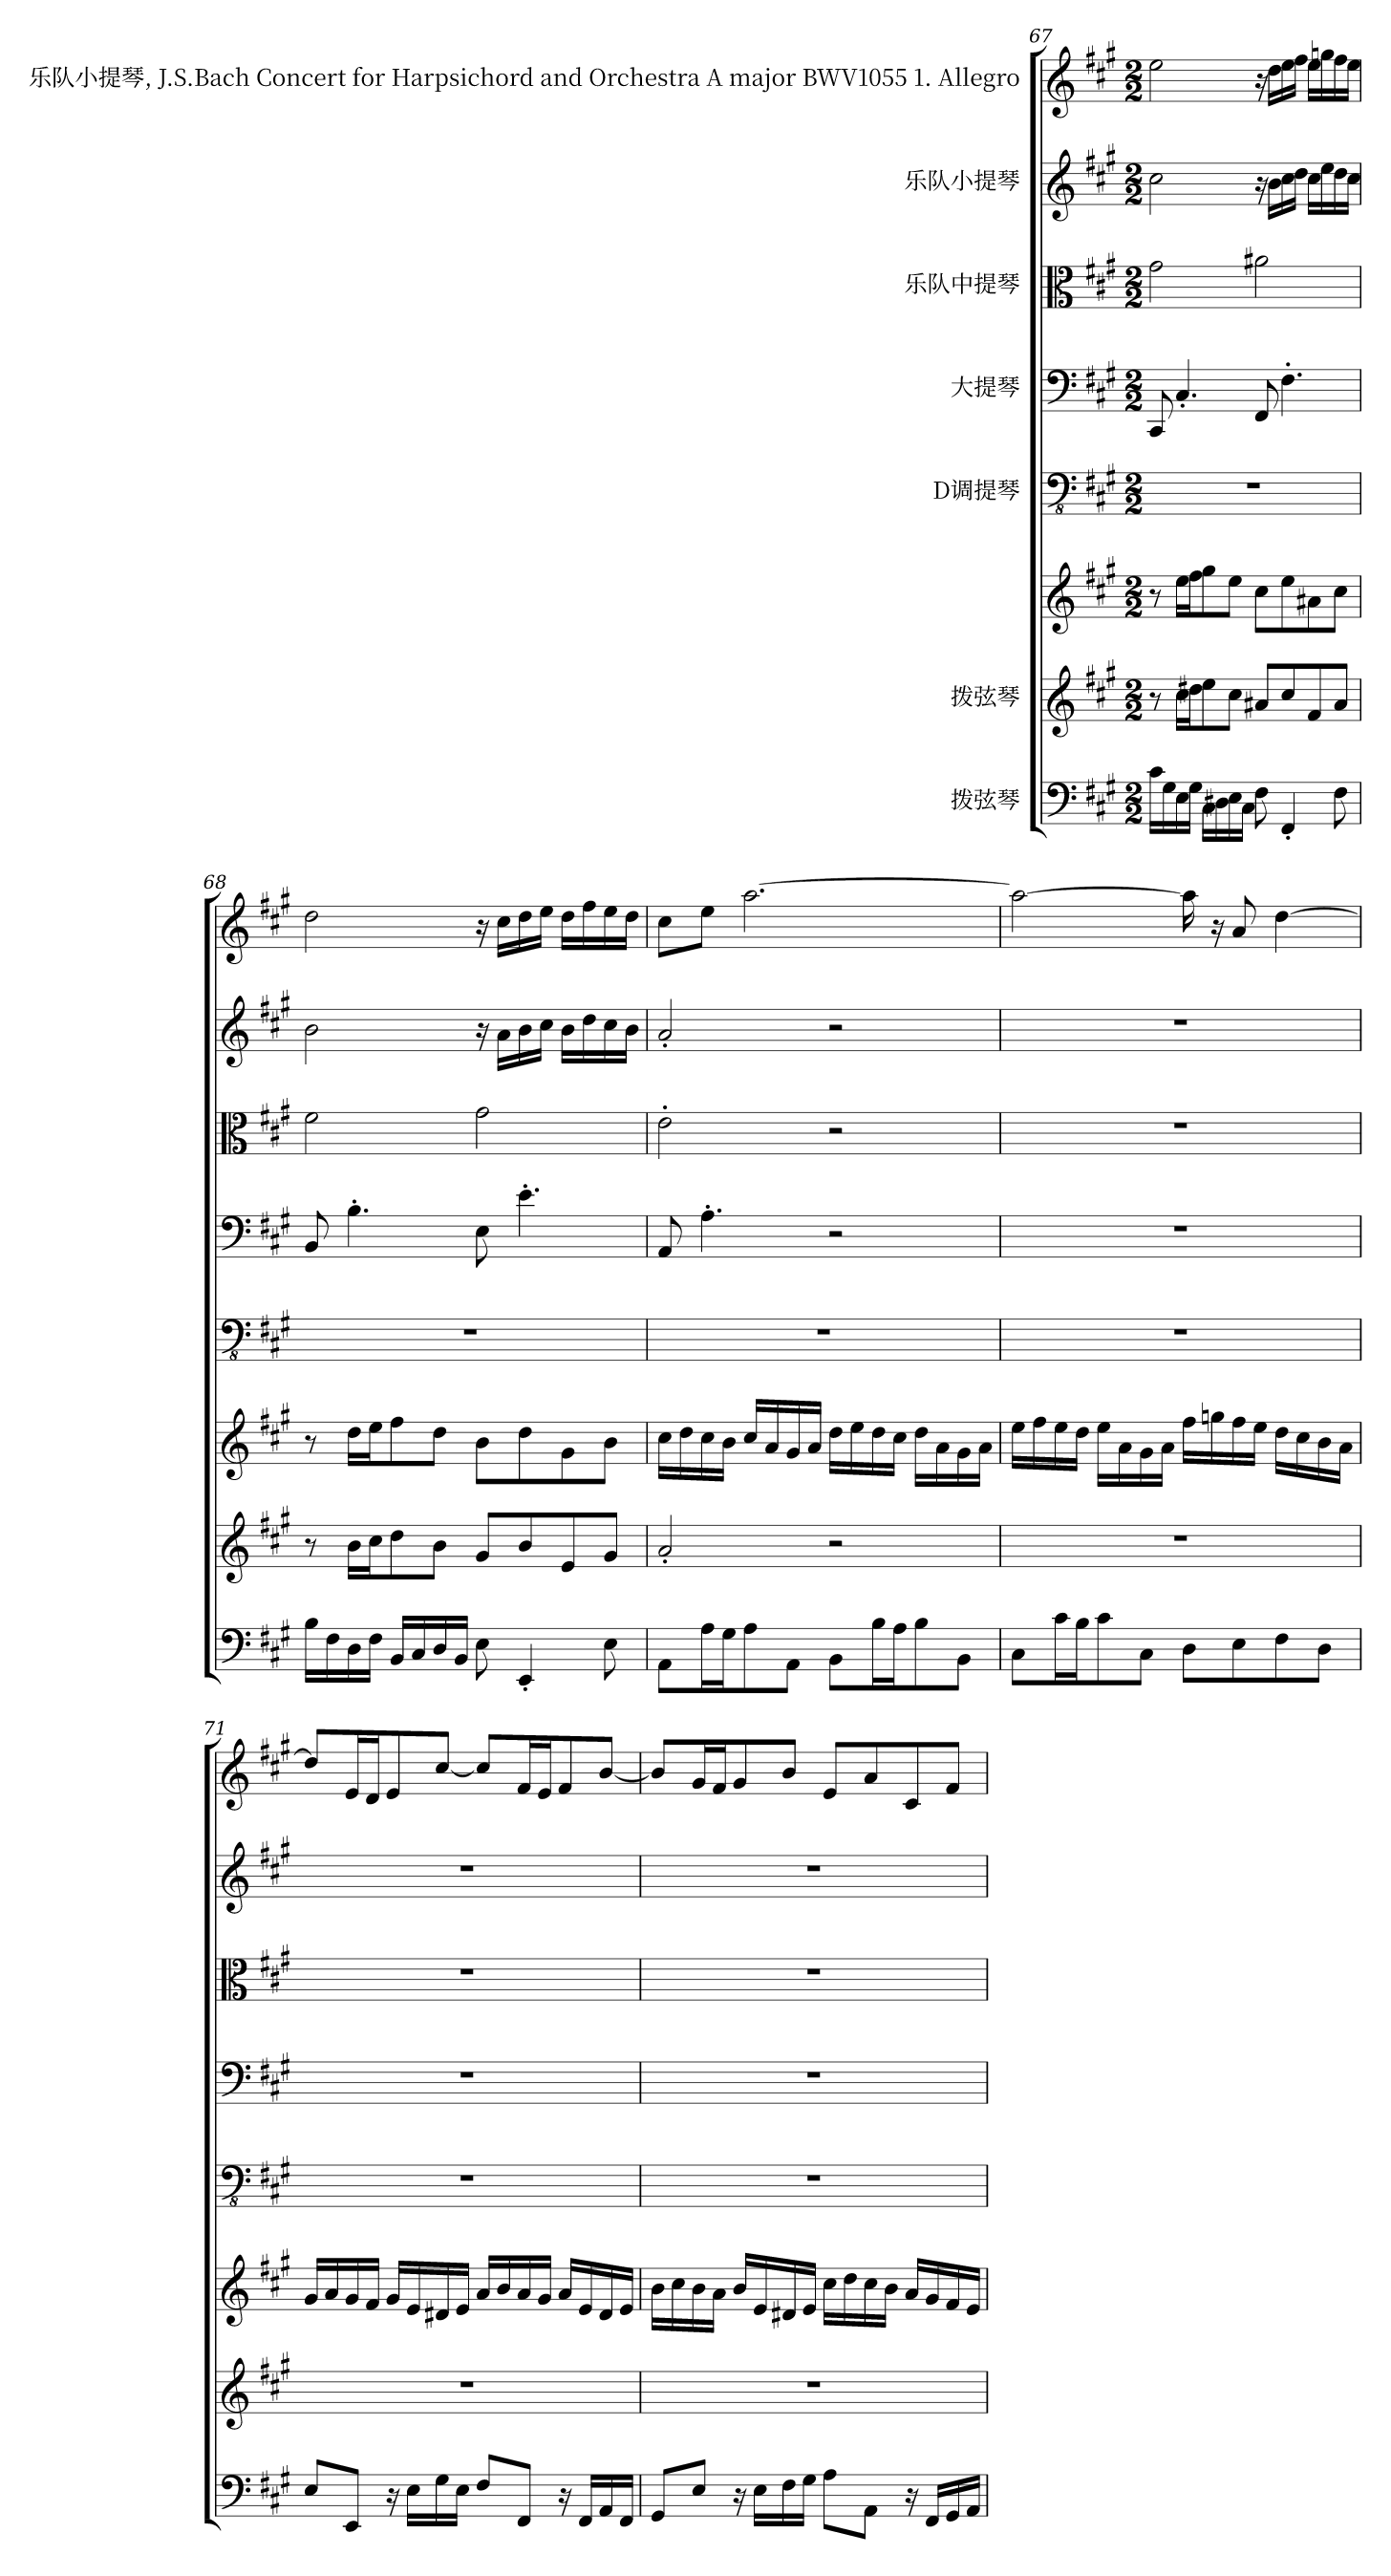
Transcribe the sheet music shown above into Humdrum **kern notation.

**kern	**kern	**kern	**kern	**kern	**kern	**kern	**kern
*part7	*part6	*part6	*part5	*part4	*part3	*part2	*part1
*staff8	*staff7	*staff6	*staff5	*staff4	*staff3	*staff2	*staff1
*I"拨弦琴	*I"拨弦琴	*	*I"D调提琴	*I"大提琴	*I"乐队中提琴	*I"乐队小提琴	*I"乐队小提琴, J.S.Bach Concert for Harpsichord and Orchestra A major BWV1055 1. Allegro
*clefF4	*clefG2	*clefG2	*clefFv4	*clefF4	*clefC3	*clefG2	*clefG2
*	*	*	*ITrd7c12	*	*	*	*
*k[f#c#g#]	*k[f#c#g#]	*k[f#c#g#]	*k[f#c#g#]	*k[f#c#g#]	*k[f#c#g#]	*k[f#c#g#]	*k[f#c#g#]
*M2/2	*M2/2	*M2/2	*M2/2	*M2/2	*M2/2	*M2/2	*M2/2
=67	=67	=67	=67	=67	=67	=67	=67
16c#\LL	8r	8r	1r	8CC#/	2g#\	2cc#\	2ee\
16G#\	.	.	.	.	.	.	.
16E\	16cc#\LL	16ee\LL	.	4.C#'/	.	.	.
16G#\JJ	16dd#X\J	16ff#\J	.	.	.	.	.
16C#\LL	8ee\	8gg#\	.	.	.	.	.
16D#X\	.	.	.	.	.	.	.
16E\	8cc#\J	8ee\J	.	.	.	.	.
16C#\JJ	.	.	.	.	.	.	.
8F#\	8a#X/L	8cc#\L	.	8FF#/	2a#X\	16r	16r
.	.	.	.	.	.	16b\LL	16dd\LL
4FF#'/	8cc#/	8ee\	.	4.F#'\	.	16cc#\	16ee\
.	.	.	.	.	.	16dd\JJ	16ff#\JJ
.	8f#/	8a#X\	.	.	.	16cc#\LL	16ee\LL
.	.	.	.	.	.	16ee\	16ggn\
8F#\	8a#/J	8cc#\J	.	.	.	16dd\	16ff#\
.	.	.	.	.	.	16cc#\JJ	16ee\JJ
!!LO:PB:g=z
=68	=68	=68	=68	=68	=68	=68	=68
16B\LL	8r	8r	1r	8BB/	2f#\	2b\	2dd\
16F#\	.	.	.	.	.	.	.
16D\	16b\LL	16dd\LL	.	4.B'\	.	.	.
16F#\JJ	16cc#\J	16ee\J	.	.	.	.	.
16BB/LL	8dd\	8ff#\	.	.	.	.	.
16C#/	.	.	.	.	.	.	.
16D/	8b\J	8dd\J	.	.	.	.	.
16BB/JJ	.	.	.	.	.	.	.
8E\	8g#/L	8b\L	.	8E\	2g#\	16r	16r
.	.	.	.	.	.	16a\LL	16cc#\LL
4EE'/	8b/	8dd\	.	4.e'\	.	16b\	16dd\
.	.	.	.	.	.	16cc#\JJ	16ee\JJ
.	8e/	8g#\	.	.	.	16b\LL	16dd\LL
.	.	.	.	.	.	16dd\	16ff#\
8E\	8g#/J	8b\J	.	.	.	16cc#\	16ee\
.	.	.	.	.	.	16b\JJ	16dd\JJ
=69	=69	=69	=69	=69	=69	=69	=69
8AA\L	2a'/	16cc#\LL	1r	8AA/	2e'\	2a'/	8cc#\L
.	.	16dd\	.	.	.	.	.
16A\L	.	16cc#\	.	4.A'\	.	.	8ee\J
16G#\J	.	16b\JJ	.	.	.	.	.
8A\	.	16cc#/LL	.	.	.	.	[2.aa\
.	.	16a/	.	.	.	.	.
8AA\J	.	16g#/	.	.	.	.	.
.	.	16a/JJ	.	.	.	.	.
8BB\L	2r	16dd\LL	.	2r	2r	2r	.
.	.	16ee\	.	.	.	.	.
16B\L	.	16dd\	.	.	.	.	.
16A\J	.	16cc#\JJ	.	.	.	.	.
8B\	.	16dd\LL	.	.	.	.	.
.	.	16a\	.	.	.	.	.
8BB\J	.	16g#\	.	.	.	.	.
.	.	16a\JJ	.	.	.	.	.
!!LO:PB:g=z
=70	=70	=70	=70	=70	=70	=70	=70
8C#\L	1r	16ee\LL	1r	1r	1r	1r	2aa\_
.	.	16ff#\	.	.	.	.	.
16c#\L	.	16ee\	.	.	.	.	.
16B\J	.	16dd\JJ	.	.	.	.	.
8c#\	.	16ee\LL	.	.	.	.	.
.	.	16a\	.	.	.	.	.
8C#\J	.	16g#\	.	.	.	.	.
.	.	16a\JJ	.	.	.	.	.
8D\L	.	16ff#\LL	.	.	.	.	16aa\]
.	.	16ggn\	.	.	.	.	16r
8E\	.	16ff#\	.	.	.	.	8a/
.	.	16ee\JJ	.	.	.	.	.
8F#\	.	16dd\LL	.	.	.	.	[4dd\
.	.	16cc#\	.	.	.	.	.
8D\J	.	16b\	.	.	.	.	.
.	.	16a\JJ	.	.	.	.	.
=71	=71	=71	=71	=71	=71	=71	=71
8E/L	1r	16g#/LL	1r	1r	1r	1r	8dd/L]
.	.	16a/	.	.	.	.	.
8EE/J	.	16g#/	.	.	.	.	16e/L
.	.	16f#/JJ	.	.	.	.	16d/J
16r	.	16g#/LL	.	.	.	.	8e/
16E\LL	.	16e/	.	.	.	.	.
16G#\	.	16d#X/	.	.	.	.	[8cc#/J
16E\JJ	.	16e/JJ	.	.	.	.	.
8F#/L	.	16a/LL	.	.	.	.	8cc#/L]
.	.	16b/	.	.	.	.	.
8FF#/J	.	16a/	.	.	.	.	16f#/L
.	.	16g#/JJ	.	.	.	.	16e/J
16r	.	16a/LL	.	.	.	.	8f#/
16FF#/LL	.	16e/	.	.	.	.	.
16AA/	.	16d#/	.	.	.	.	[8b/J
16FF#/JJ	.	16e/JJ	.	.	.	.	.
!!LO:PB:g=z
=72	=72	=72	=72	=72	=72	=72	=72
8GG#/L	1r	16b\LL	1r	1r	1r	1r	8b/L]
.	.	16cc#\	.	.	.	.	.
8E/J	.	16b\	.	.	.	.	16g#/L
.	.	16a\JJ	.	.	.	.	16f#/J
16r	.	16b/LL	.	.	.	.	8g#/
16E\LL	.	16e/	.	.	.	.	.
16F#\	.	16d#X/	.	.	.	.	8b/J
16G#\JJ	.	16e/JJ	.	.	.	.	.
8A\L	.	16cc#\LL	.	.	.	.	8e/L
.	.	16dd\	.	.	.	.	.
8AA\J	.	16cc#\	.	.	.	.	8a/
.	.	16b\JJ	.	.	.	.	.
16r	.	16a/LL	.	.	.	.	8c#/
16FF#/LL	.	16g#/	.	.	.	.	.
16GG#/	.	16f#/	.	.	.	.	8f#/J
16AA/JJ	.	16e/JJ	.	.	.	.	.
=	=	=	=	=	=	=	=
*-	*-	*-	*-	*-	*-	*-	*-
